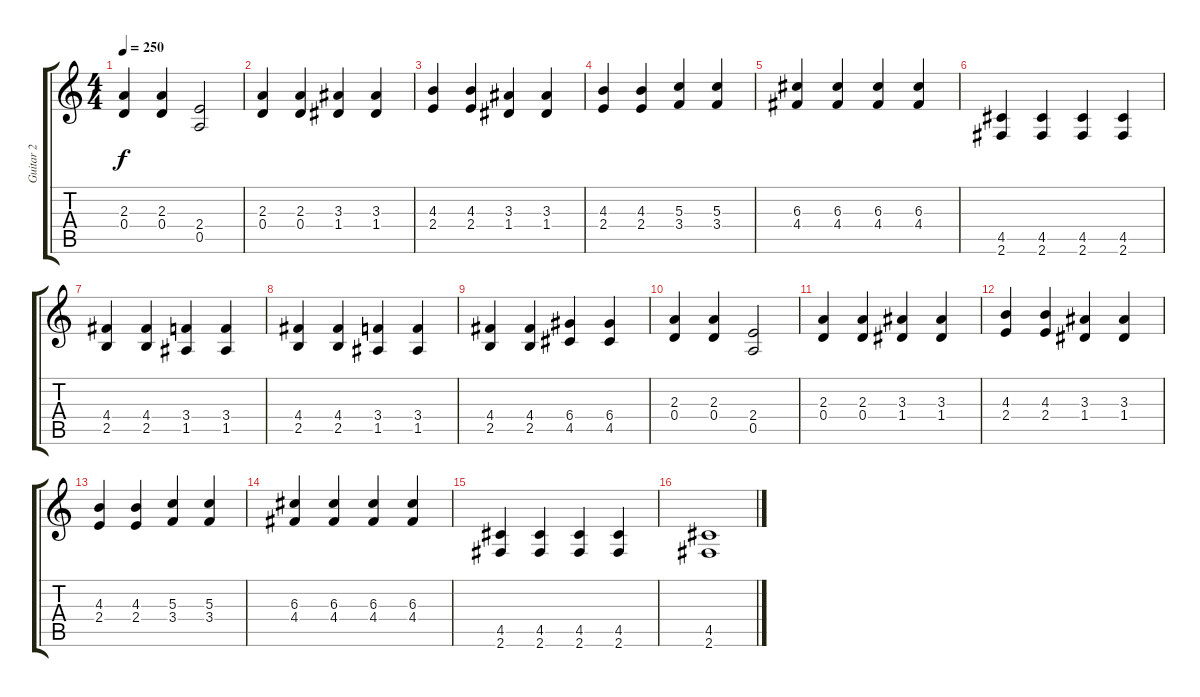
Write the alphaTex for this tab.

\track ("Guitar 2" "Guitar 2") {instrument overdrivenguitar}
\staff {score tabs}
\tuning (E4 B3 G3 D3 A2 E2) {hide}
\ts (4 4)
\tempo 250
\clef g2
\ks c
(2.3 0.4).4{dy f} (2.3 0.4).4 (2.4 0.5).2 |
(2.3 0.4).4 (2.3 0.4).4 (3.3 1.4).4 (3.3 1.4).4 |
(4.3 2.4).4 (4.3 2.4).4 (3.3 1.4).4 (3.3 1.4).4 |
(4.3 2.4).4 (4.3 2.4).4 (5.3 3.4).4 (5.3 3.4).4 |
(6.3 4.4).4 (6.3 4.4).4 (6.3 4.4).4 (6.3 4.4).4 |
(4.5 2.6).4 (4.5 2.6).4 (4.5 2.6).4 (4.5 2.6).4 |
(4.4 2.5).4 (4.4 2.5).4 (3.4 1.5).4 (3.4 1.5).4 |
(4.4 2.5).4 (4.4 2.5).4 (3.4 1.5).4 (3.4 1.5).4 |
(4.4 2.5).4 (4.4 2.5).4 (6.4 4.5).4 (6.4 4.5).4 |
(2.3 0.4).4 (2.3 0.4).4 (2.4 0.5).2 |
(2.3 0.4).4 (2.3 0.4).4 (3.3 1.4).4 (3.3 1.4).4 |
(4.3 2.4).4 (4.3 2.4).4 (3.3 1.4).4 (3.3 1.4).4 |
(4.3 2.4).4 (4.3 2.4).4 (5.3 3.4).4 (5.3 3.4).4 |
(6.3 4.4).4 (6.3 4.4).4 (6.3 4.4).4 (6.3 4.4).4 |
(4.5 2.6).4 (4.5 2.6).4 (4.5 2.6).4 (4.5 2.6).4 |
(4.5 2.6).1
